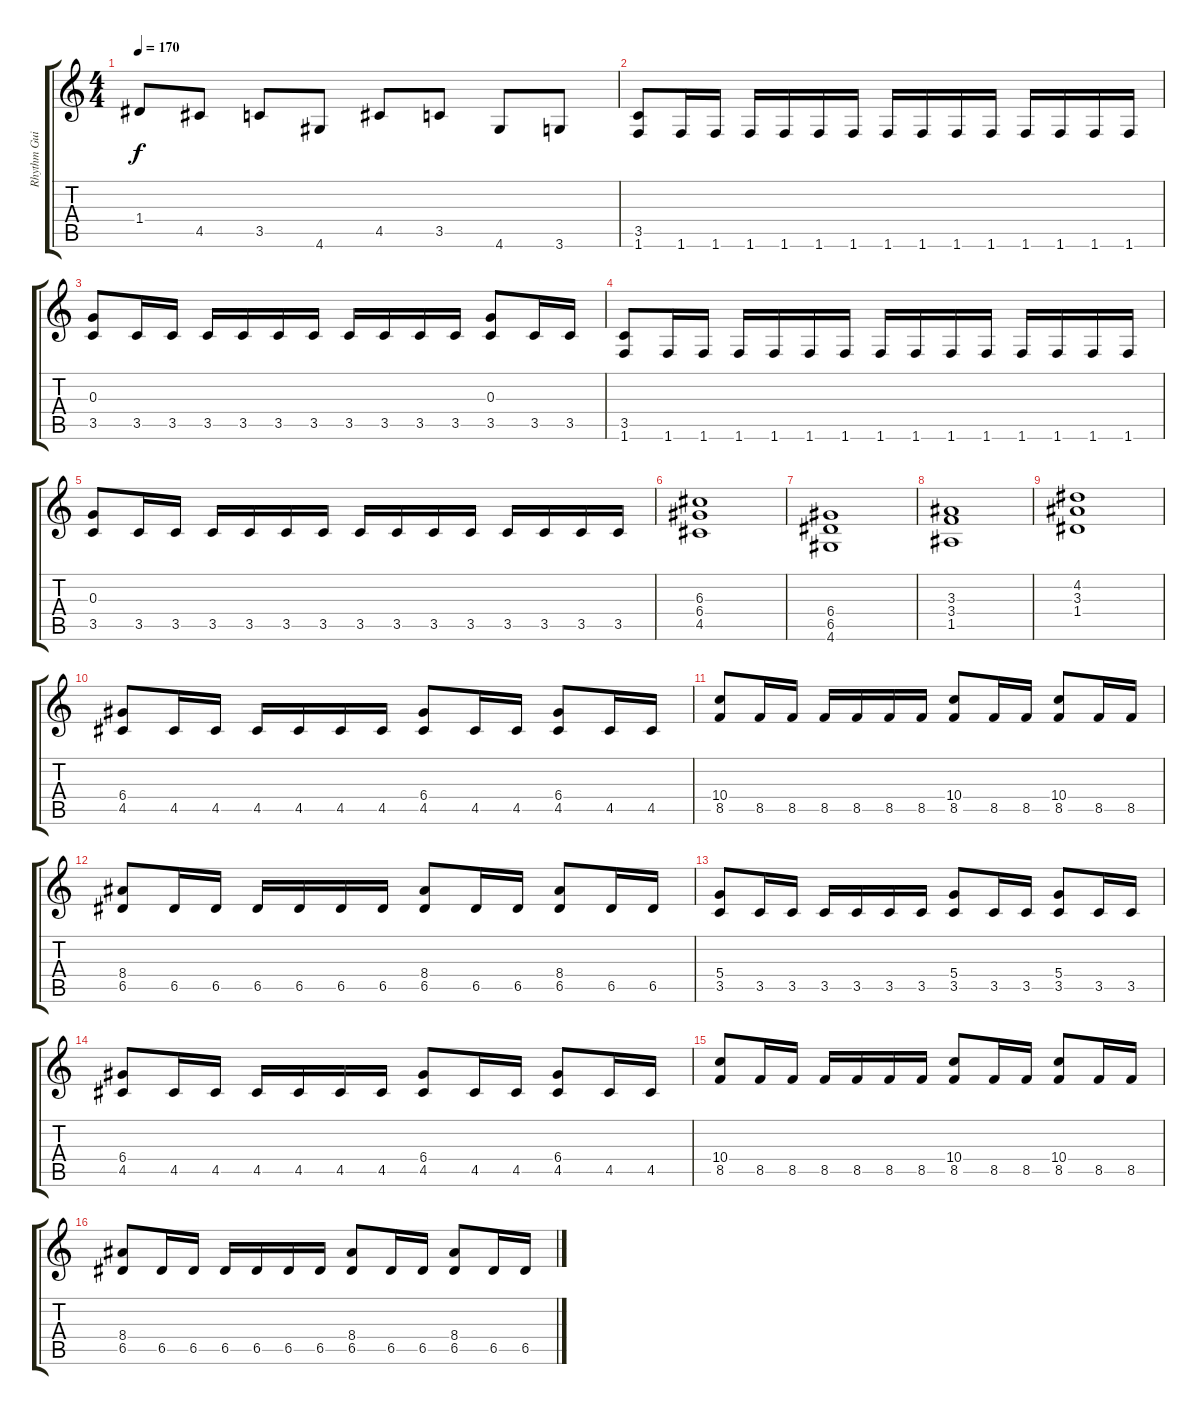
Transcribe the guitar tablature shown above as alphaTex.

\track ("Rhythm Guitar" "Rhythm Gui") {instrument distortionguitar}
\staff {score tabs}
\tuning (E4 B3 G3 D3 A2 E2) {hide}
\ts (4 4)
\tempo 170
\clef g2
\ks c
1.4.8{dy f} 4.5.8 3.5.8 4.6.8 4.5.8 3.5.8 4.6.8 3.6.8 |
(3.5 1.6).8 1.6.16 1.6.16 1.6.16 1.6.16 1.6.16 1.6.16 1.6.16 1.6.16 1.6.16 1.6.16 1.6.16 1.6.16 1.6.16 1.6.16 |
(0.3 3.5).8 3.5.16 3.5.16 3.5.16 3.5.16 3.5.16 3.5.16 3.5.16 3.5.16 3.5.16 3.5.16 (0.3 3.5).8 3.5.16 3.5.16 |
(3.5 1.6).8 1.6.16 1.6.16 1.6.16 1.6.16 1.6.16 1.6.16 1.6.16 1.6.16 1.6.16 1.6.16 1.6.16 1.6.16 1.6.16 1.6.16 |
(0.3 3.5).8 3.5.16 3.5.16 3.5.16 3.5.16 3.5.16 3.5.16 3.5.16 3.5.16 3.5.16 3.5.16 3.5.16 3.5.16 3.5.16 3.5.16 |
(6.3 6.4 4.5).1 |
(6.4 6.5 4.6).1 |
(3.3 3.4 1.5).1 |
(4.2 3.3 1.4).1 |
(6.4 4.5).8 4.5.16 4.5.16 4.5.16 4.5.16 4.5.16 4.5.16 (6.4 4.5).8 4.5.16 4.5.16 (6.4 4.5).8 4.5.16 4.5.16 |
(10.4 8.5).8 8.5.16 8.5.16 8.5.16 8.5.16 8.5.16 8.5.16 (10.4 8.5).8 8.5.16 8.5.16 (10.4 8.5).8 8.5.16 8.5.16 |
(8.4 6.5).8 6.5.16 6.5.16 6.5.16 6.5.16 6.5.16 6.5.16 (8.4 6.5).8 6.5.16 6.5.16 (8.4 6.5).8 6.5.16 6.5.16 |
(5.4 3.5).8 3.5.16 3.5.16 3.5.16 3.5.16 3.5.16 3.5.16 (5.4 3.5).8 3.5.16 3.5.16 (5.4 3.5).8 3.5.16 3.5.16 |
(6.4 4.5).8 4.5.16 4.5.16 4.5.16 4.5.16 4.5.16 4.5.16 (6.4 4.5).8 4.5.16 4.5.16 (6.4 4.5).8 4.5.16 4.5.16 |
(10.4 8.5).8 8.5.16 8.5.16 8.5.16 8.5.16 8.5.16 8.5.16 (10.4 8.5).8 8.5.16 8.5.16 (10.4 8.5).8 8.5.16 8.5.16 |
(8.4 6.5).8 6.5.16 6.5.16 6.5.16 6.5.16 6.5.16 6.5.16 (8.4 6.5).8 6.5.16 6.5.16 (8.4 6.5).8 6.5.16 6.5.16
